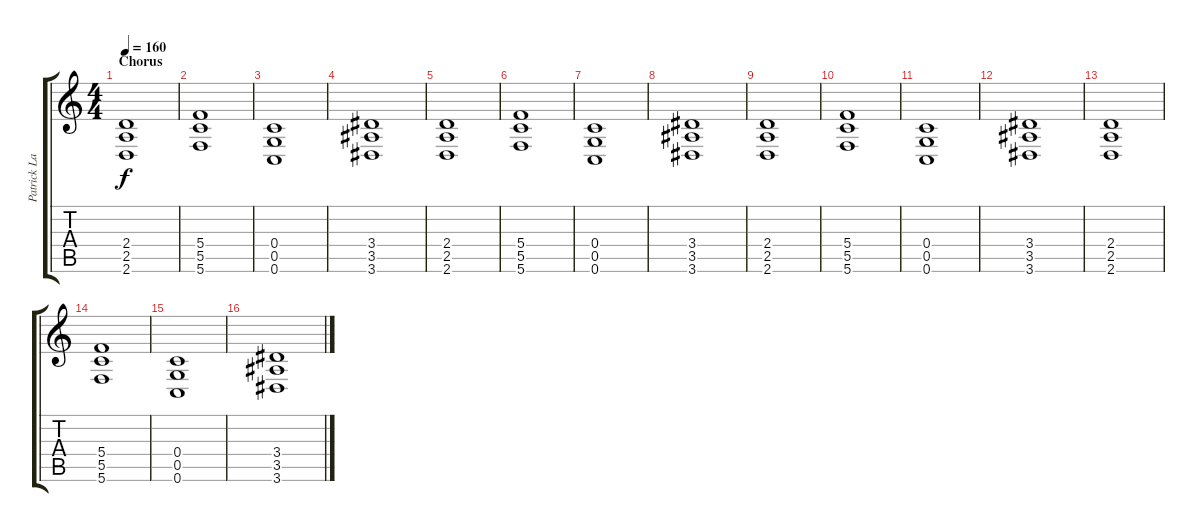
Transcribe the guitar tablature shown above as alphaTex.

\track ("Patrick Lachman" "Patrick La") {instrument distortionguitar}
\staff {score tabs}
\tuning (D4 A3 F3 C3 G2 C2) {hide}
\ts (4 4)
\section ("" "Chorus")
\tempo 160
\clef g2
\ks c
(2.4 2.5 2.6).1{dy f} |
(5.4 5.5 5.6).1 |
(0.4 0.5 0.6).1 |
(3.4 3.5 3.6).1 |
(2.4 2.5 2.6).1 |
(5.4 5.5 5.6).1 |
(0.4 0.5 0.6).1 |
(3.4 3.5 3.6).1 |
(2.4 2.5 2.6).1 |
(5.4 5.5 5.6).1 |
(0.4 0.5 0.6).1 |
(3.4 3.5 3.6).1 |
(2.4 2.5 2.6).1 |
(5.4 5.5 5.6).1 |
(0.4 0.5 0.6).1 |
(3.4 3.5 3.6).1
